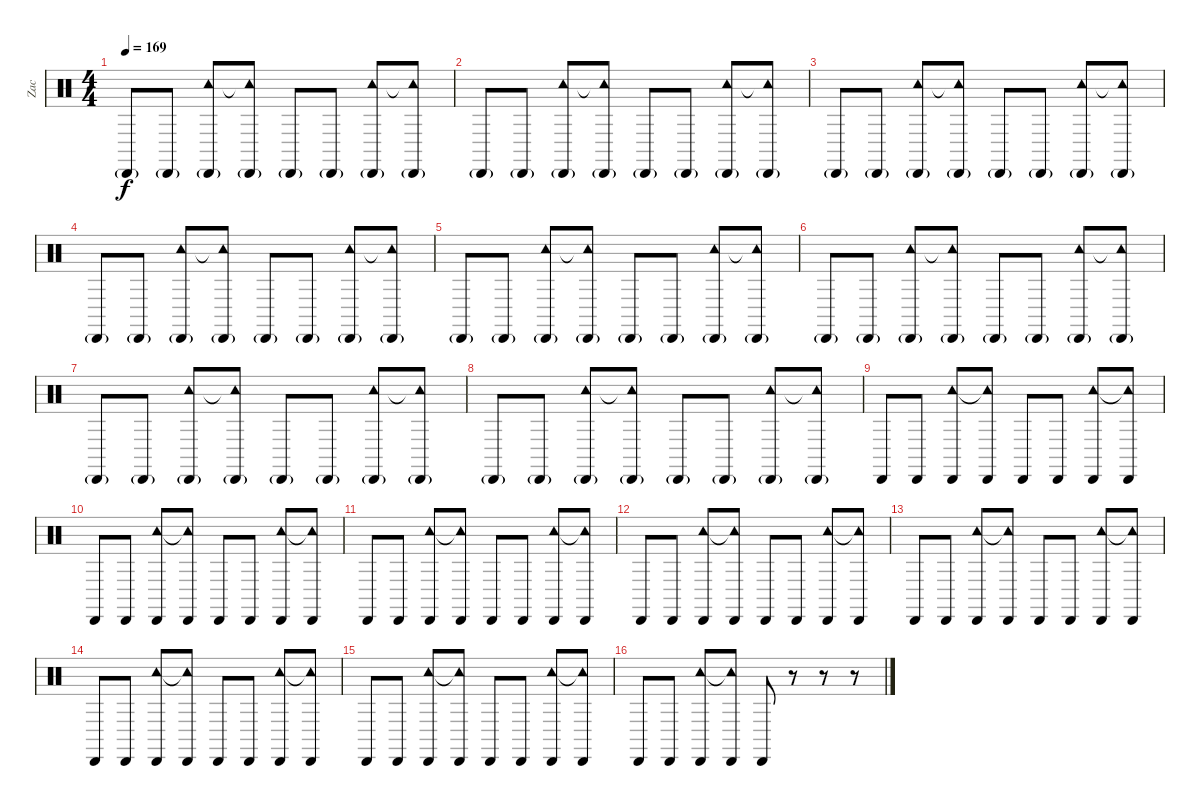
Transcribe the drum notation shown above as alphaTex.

\track ("Zac" "Zac") {instrument percussion}
\staff {score}
\articulation defaults
\ts (4 4)
\tempo 169
\clef neutral
\ks c "Cabasa (hit)"{g}.8{dy f} "Cabasa (hit)"{g}.8
("Tambourine (hit)" "Cabasa (hit)"{g}).8 ("Tambourine (hit)"{t} "Cabasa (hit)"{g}).8 "Cabasa (hit)"{g}.8 "Cabasa (hit)"{g}.8 ("Tambourine (hit)" "Cabasa (hit)"{g}).8 ("Tambourine (hit)"{t} "Cabasa (hit)"{g}).8 |
"Cabasa (hit)"{g}.8 "Cabasa (hit)"{g}.8 ("Tambourine (hit)" "Cabasa (hit)"{g}).8 ("Tambourine (hit)"{t} "Cabasa (hit)"{g}).8 "Cabasa (hit)"{g}.8 "Cabasa (hit)"{g}.8 ("Tambourine (hit)" "Cabasa (hit)"{g}).8 ("Tambourine (hit)"{t} "Cabasa (hit)"{g}).8 |
"Cabasa (hit)"{g}.8 "Cabasa (hit)"{g}.8 ("Tambourine (hit)" "Cabasa (hit)"{g}).8 ("Tambourine (hit)"{t} "Cabasa (hit)"{g}).8 "Cabasa (hit)"{g}.8 "Cabasa (hit)"{g}.8 ("Tambourine (hit)" "Cabasa (hit)"{g}).8 ("Tambourine (hit)"{t} "Cabasa (hit)"{g}).8 |
"Cabasa (hit)"{g}.8 "Cabasa (hit)"{g}.8 ("Tambourine (hit)" "Cabasa (hit)"{g}).8 ("Tambourine (hit)"{t} "Cabasa (hit)"{g}).8 "Cabasa (hit)"{g}.8 "Cabasa (hit)"{g}.8 ("Tambourine (hit)" "Cabasa (hit)"{g}).8 ("Tambourine (hit)"{t} "Cabasa (hit)"{g}).8 |
"Cabasa (hit)"{g}.8 "Cabasa (hit)"{g}.8 ("Tambourine (hit)" "Cabasa (hit)"{g}).8 ("Tambourine (hit)"{t} "Cabasa (hit)"{g}).8 "Cabasa (hit)"{g}.8 "Cabasa (hit)"{g}.8 ("Tambourine (hit)" "Cabasa (hit)"{g}).8 ("Tambourine (hit)"{t} "Cabasa (hit)"{g}).8 |
"Cabasa (hit)"{g}.8 "Cabasa (hit)"{g}.8 ("Tambourine (hit)" "Cabasa (hit)"{g}).8 ("Tambourine (hit)"{t} "Cabasa (hit)"{g}).8 "Cabasa (hit)"{g}.8 "Cabasa (hit)"{g}.8 ("Tambourine (hit)" "Cabasa (hit)"{g}).8 ("Tambourine (hit)"{t} "Cabasa (hit)"{g}).8 |
"Cabasa (hit)"{g}.8 "Cabasa (hit)"{g}.8 ("Tambourine (hit)" "Cabasa (hit)"{g}).8 ("Tambourine (hit)"{t} "Cabasa (hit)"{g}).8 "Cabasa (hit)"{g}.8 "Cabasa (hit)"{g}.8 ("Tambourine (hit)" "Cabasa (hit)"{g}).8 ("Tambourine (hit)"{t} "Cabasa (hit)"{g}).8 |
"Cabasa (hit)"{g}.8 "Cabasa (hit)"{g}.8 ("Tambourine (hit)" "Cabasa (hit)"{g}).8 ("Tambourine (hit)"{t} "Cabasa (hit)"{g}).8 "Cabasa (hit)"{g}.8 "Cabasa (hit)"{g}.8 ("Tambourine (hit)" "Cabasa (hit)"{g}).8 ("Tambourine (hit)"{t} "Cabasa (hit)"{g}).8 |
"Cabasa (hit)".8 "Cabasa (hit)".8 ("Tambourine (hit)" "Cabasa (hit)").8 ("Tambourine (hit)"{t} "Cabasa (hit)").8 "Cabasa (hit)".8 "Cabasa (hit)".8 ("Tambourine (hit)" "Cabasa (hit)").8 ("Tambourine (hit)"{t} "Cabasa (hit)").8 |
"Cabasa (hit)".8 "Cabasa (hit)".8 ("Tambourine (hit)" "Cabasa (hit)").8 ("Tambourine (hit)"{t} "Cabasa (hit)").8 "Cabasa (hit)".8 "Cabasa (hit)".8 ("Tambourine (hit)" "Cabasa (hit)").8 ("Tambourine (hit)"{t} "Cabasa (hit)").8 |
"Cabasa (hit)".8 "Cabasa (hit)".8 ("Tambourine (hit)" "Cabasa (hit)").8 ("Tambourine (hit)"{t} "Cabasa (hit)").8 "Cabasa (hit)".8 "Cabasa (hit)".8 ("Tambourine (hit)" "Cabasa (hit)").8 ("Tambourine (hit)"{t} "Cabasa (hit)").8 |
"Cabasa (hit)".8 "Cabasa (hit)".8 ("Tambourine (hit)" "Cabasa (hit)").8 ("Tambourine (hit)"{t} "Cabasa (hit)").8 "Cabasa (hit)".8 "Cabasa (hit)".8 ("Tambourine (hit)" "Cabasa (hit)").8 ("Tambourine (hit)"{t} "Cabasa (hit)").8 |
"Cabasa (hit)".8 "Cabasa (hit)".8 ("Tambourine (hit)" "Cabasa (hit)").8 ("Tambourine (hit)"{t} "Cabasa (hit)").8 "Cabasa (hit)".8 "Cabasa (hit)".8 ("Tambourine (hit)" "Cabasa (hit)").8 ("Tambourine (hit)"{t} "Cabasa (hit)").8 |
"Cabasa (hit)".8 "Cabasa (hit)".8 ("Tambourine (hit)" "Cabasa (hit)").8 ("Tambourine (hit)"{t} "Cabasa (hit)").8 "Cabasa (hit)".8 "Cabasa (hit)".8 ("Tambourine (hit)" "Cabasa (hit)").8 ("Tambourine (hit)"{t} "Cabasa (hit)").8 |
"Cabasa (hit)".8 "Cabasa (hit)".8 ("Tambourine (hit)" "Cabasa (hit)").8 ("Tambourine (hit)"{t} "Cabasa (hit)").8 "Cabasa (hit)".8 "Cabasa (hit)".8 ("Tambourine (hit)" "Cabasa (hit)").8 ("Tambourine (hit)"{t} "Cabasa (hit)").8 |
"Cabasa (hit)".8 "Cabasa (hit)".8 ("Tambourine (hit)" "Cabasa (hit)").8 ("Tambourine (hit)"{t} "Cabasa (hit)").8 "Cabasa (hit)".8 r.8 r.8 r.8
